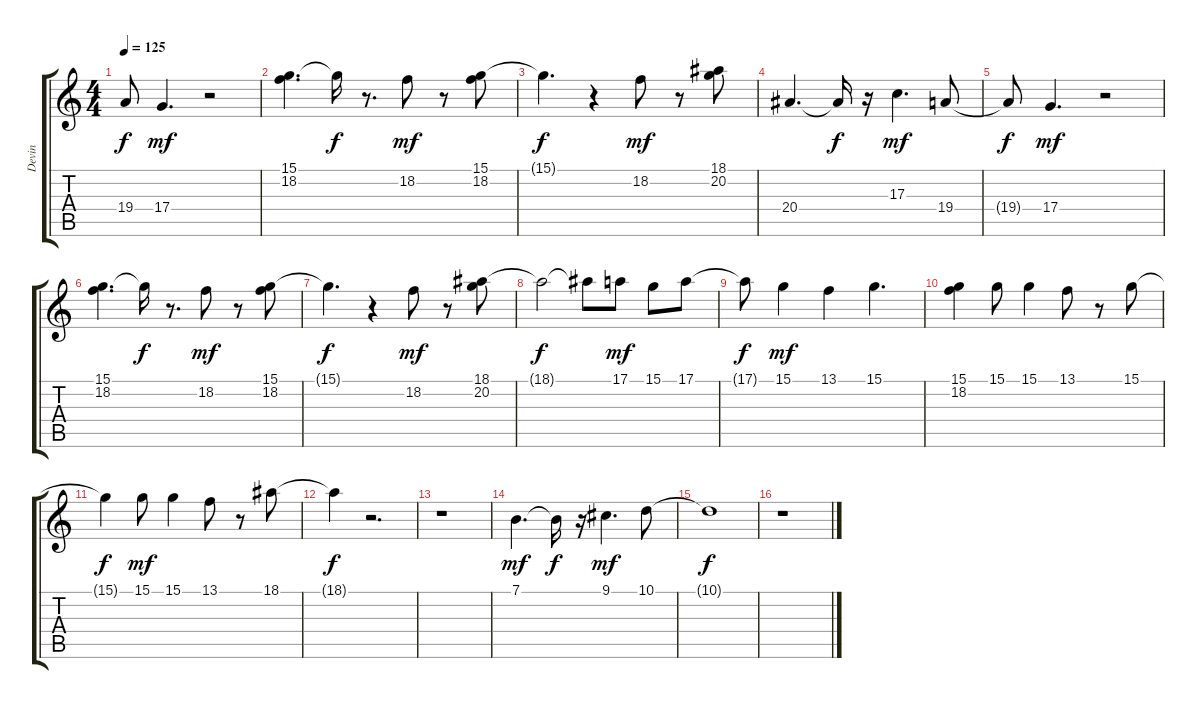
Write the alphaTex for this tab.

\track ("Devin" "Devin") {instrument brasssection}
\staff {score tabs}
\tuning (E4 B3 G3 D3 A2 E2) {hide}
\ts (4 4)
\tempo 125
\clef g2
\ks c
19.4{t}.8{dy f} 17.4.4{d dy mf} r.2 |
(15.1 18.2).4{d} 15.1{t}.16{dy f} r.8{d} 18.2.8{dy mf} r.8 (15.1 18.2).8 |
15.1{t}.4{d dy f} r.4 18.2.8{dy mf} r.8 (18.1 20.2).8 |
20.4.4{d} 20.4{t}.16{dy f} r.16 17.3.4{d dy mf} 19.4.8 |
19.4{t}.8{dy f} 17.4.4{d dy mf} r.2 |
(15.1 18.2).4{d} 15.1{t}.16{dy f} r.8{d} 18.2.8{dy mf} r.8 (15.1 18.2).8 |
15.1{t}.4{d dy f} r.4 18.2.8{dy mf} r.8 (18.1 20.2).8 |
18.1{t}.2{dy f} 18.1{t}.8 17.1.8{dy mf} 15.1.8 17.1.8 |
17.1{t}.8{dy f} 15.1.4{dy mf} 13.1.4 15.1.4{d} |
(15.1 18.2).4 15.1.8 15.1.4 13.1.8 r.8 15.1.8 |
15.1{t}.4{dy f} 15.1.8{dy mf} 15.1.4 13.1.8 r.8 18.1.8 |
18.1{t}.4{dy f} r.2{d} |
r.1 |
7.1.4{d dy mf volume 9} 7.1{t}.16{dy f} r.16 9.1.4{d dy mf} 10.1.8 |
10.1{t}.1{dy f} |
r.1
